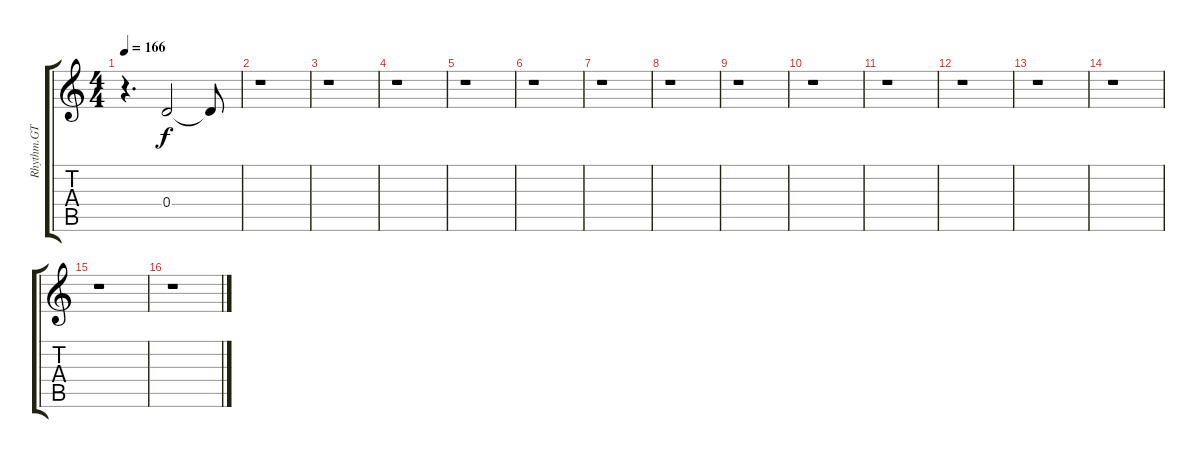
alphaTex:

\track ("Rhythm.GT" "Rhythm.GT") {instrument guitarharmonics}
\staff {score tabs}
\tuning (E4 B3 G3 D3 A2 E2) {hide}
\ts (4 4)
\tempo 166
\clef g2
\ks c
r.4{d dy f} 0.4.2 0.4{t}.8 |
r.1 |
r.1 |
r.1 |
r.1 |
r.1 |
r.1 |
r.1 |
r.1 |
r.1 |
r.1 |
r.1 |
r.1 |
r.1 |
r.1 |
r.1
